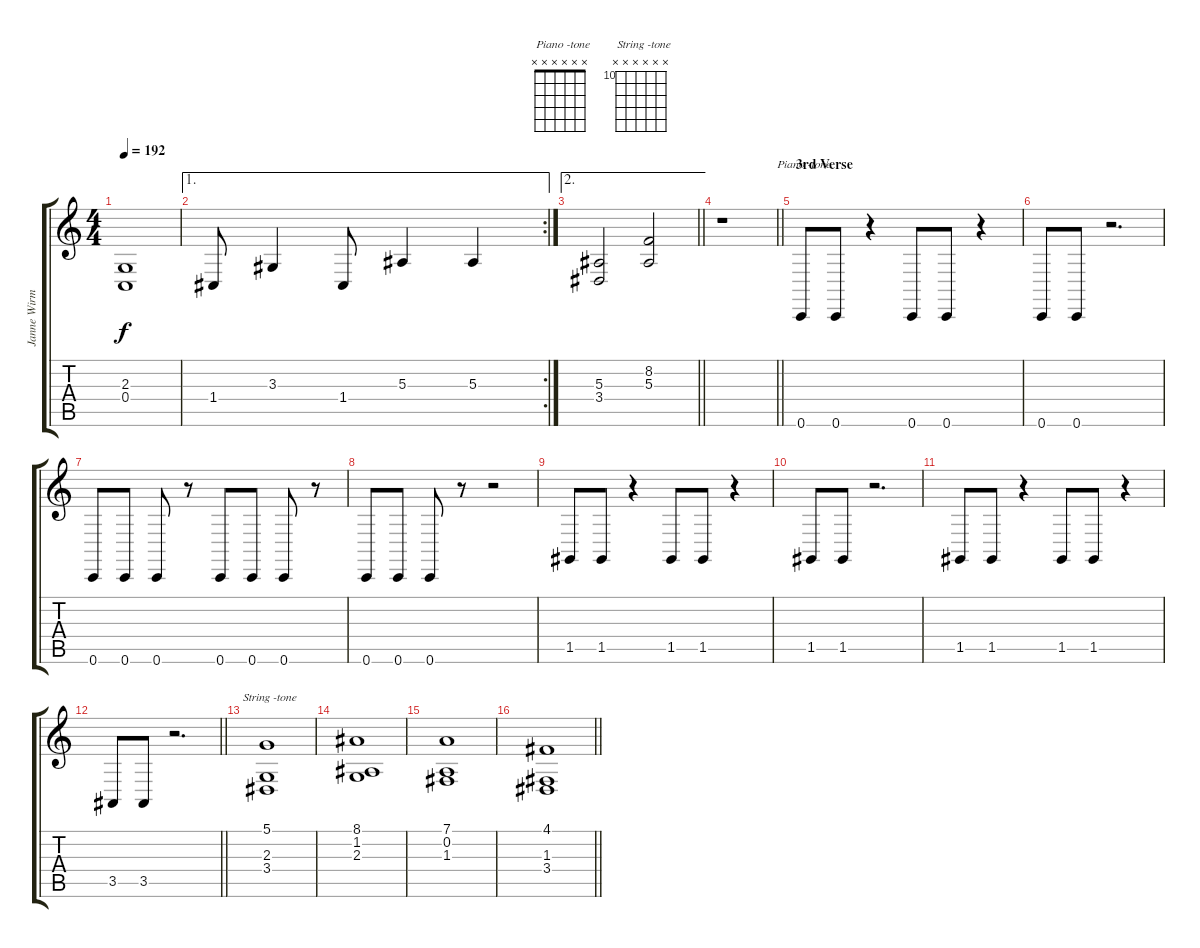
\track ("Janne Wirman" "Janne Wirm") {instrument stringensemble1}
\staff {score tabs}
\tuning (D4 A3 F3 C3 G2 C2) {hide}
\chord ("  Piano -tone" x x x x x x)
\chord ("  String -tone" x x x x x x) {firstfret 10}
\ts (4 4)
\tempo 192
\clef g2
\ks c
(2.3 0.4).1{dy f} |
\ae 1
\rc 2
1.4.8 3.3.4 1.4.8 5.3.4 5.3.4 |
\ae 2
\barLineRight lightlight
(5.3 3.4).2 (8.2 5.3).2 |
\barLineRight lightlight
r.1 |
\section ("" "3rd Verse")
0.6.8{ch "  Piano -tone" volume 8 instrument electricgrandpiano} 0.6.8 r.4 0.6.8 0.6.8 r.4 |
0.6.8 0.6.8 r.2{d} |
0.6.8 0.6.8 0.6.8 r.8 0.6.8 0.6.8 0.6.8 r.8 |
0.6.8 0.6.8 0.6.8 r.8 r.2 |
1.5.8 1.5.8 r.4 1.5.8 1.5.8 r.4 |
1.5.8 1.5.8 r.2{d} |
1.5.8 1.5.8 r.4 1.5.8 1.5.8 r.4 |
\barLineRight lightlight
3.5.8 3.5.8 r.2{d} |
(5.1 2.3 3.4).1{ch "  String -tone" volume 8 instrument stringensemble1} |
(8.1 1.2 2.3).1 |
(7.1 0.2 1.3).1 |
\barLineRight lightlight
(4.1 1.3 3.4).1
